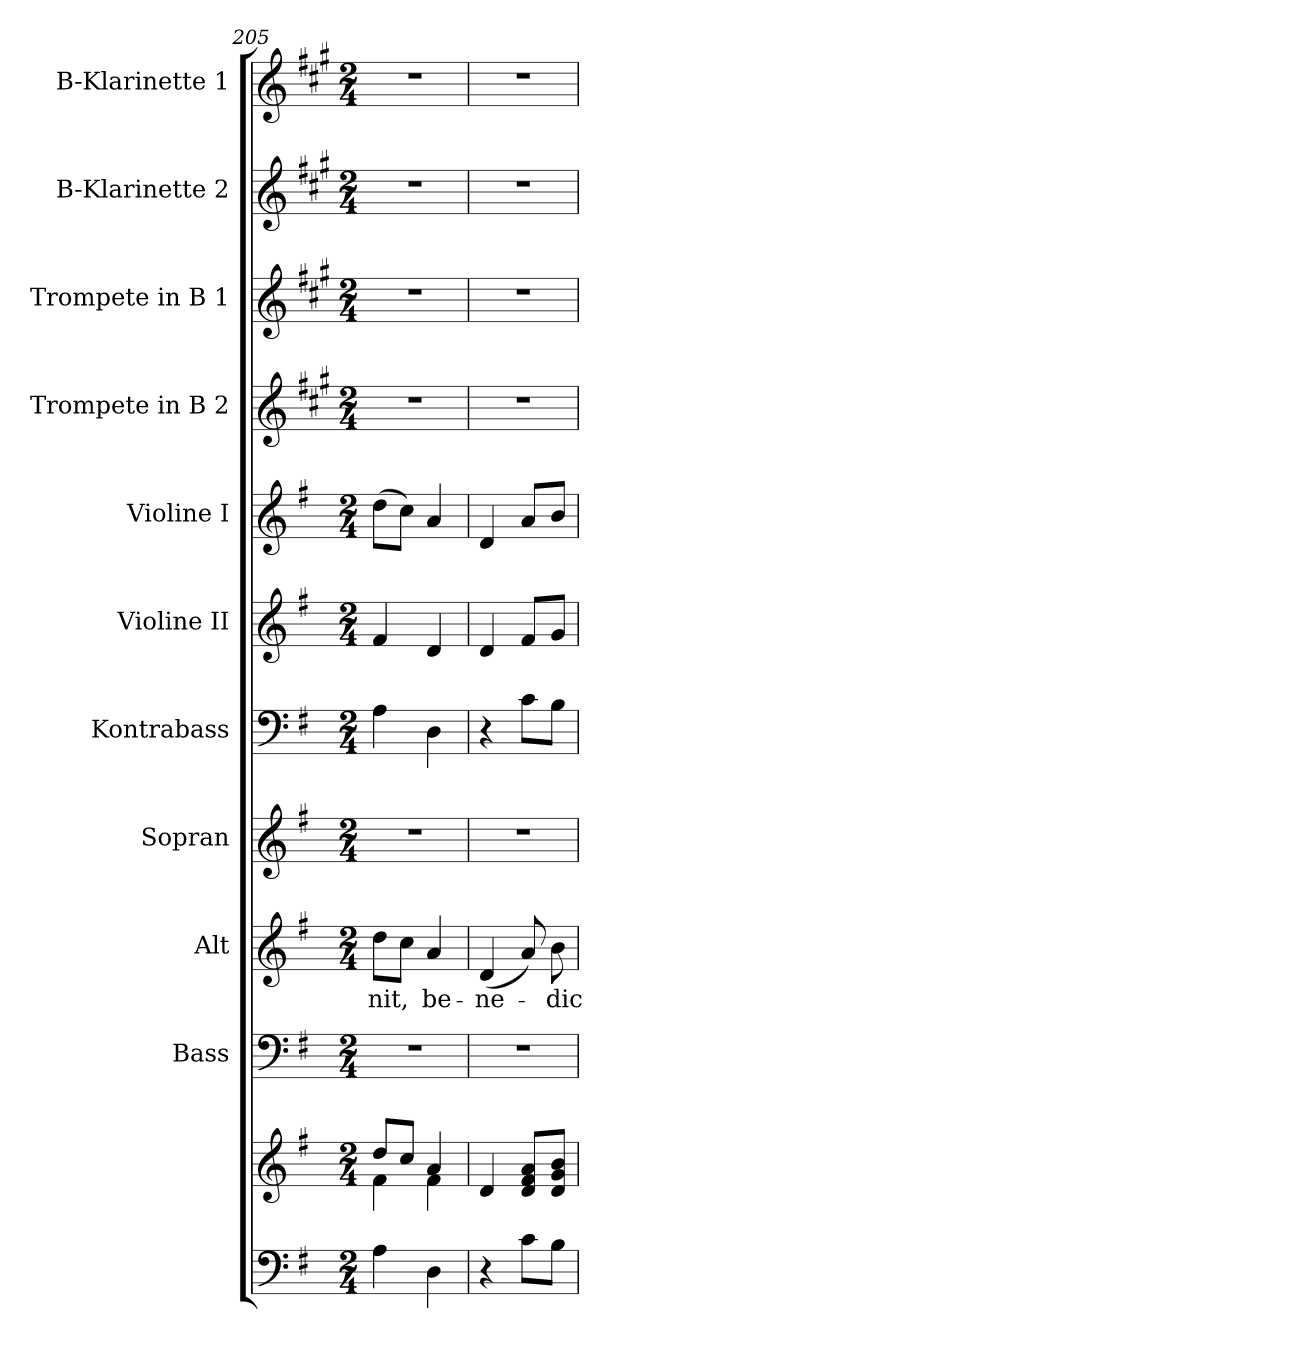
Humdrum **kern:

**kern	**kern	**kern	**kern	**text	**kern	**kern	**kern	**kern	**kern	**kern	**kern	**kern
*part11	*part11	*part10	*part9	*part9	*part8	*part7	*part6	*part5	*part4	*part3	*part2	*part1
*staff12	*staff11	*staff10	*staff9	*staff9	*staff8	*staff7	*staff6	*staff5	*staff4	*staff3	*staff2	*staff1
*	*	*I"Bass	*I"Alt	*	*I"Sopran	*I"Kontrabass	*I"Violine II	*I"Violine I	*I"Trompete in B 2	*I"Trompete in B 1	*I"B-Klarinette 2	*I"B-Klarinette 1
*	*	*I'B.	*I'A.	*	*I'S.	*I'Kb.	*I'Vl. II	*I'Vl. I	*I'Tr. 2	*I'Tr. 1	*I'B Kl. 2	*I'B Kl. 1
*clefF4	*clefG2	*clefF4	*clefG2	*	*clefG2	*clefF4	*clefG2	*clefG2	*clefG2	*clefG2	*clefG2	*clefG2
*	*	*	*	*	*	*ITrd7c12	*	*	*ITrd1c2	*ITrd1c2	*ITrd1c2	*ITrd1c2
*k[f#]	*k[f#]	*k[f#]	*k[f#]	*	*k[f#]	*k[f#]	*k[f#]	*k[f#]	*k[f#]	*k[f#]	*k[f#]	*k[f#]
*G:	*G:	*G:	*G:	*	*G:	*G:	*G:	*G:	*G:	*G:	*G:	*G:
*M2/4	*M2/4	*M2/4	*M2/4	*	*M2/4	*M2/4	*M2/4	*M2/4	*M2/4	*M2/4	*M2/4	*M2/4
=205	=205	=205	=205	=205	=205	=205	=205	=205	=205	=205	=205	=205
*	*^	*	*	*	*	*	*	*	*	*	*	*
!	!	!	!	!	!LO:LY:b	!	!	!	!	!	!	!	!
4A\	8dd/L	4f#\	2r	8dd\L	-nit,	2r	4AA\	4f#/	(>8dd\L	2r	2r	2r	2r
.	8cc/J	.	.	8cc\J	.	.	.	.	8cc\J)	.	.	.	.
!	!	!	!	!	!LO:LY:b	!	!	!	!	!	!	!	!
4D\	4a/	4f#\	.	4a/	be-	.	4DD\	4d/	4a/	.	.	.	.
=206	=206	=206	=206	=206	=206	=206	=206	=206	=206	=206	=206	=206	=206
!	!	!	!	!	!LO:LY:b	!	!	!	!	!	!	!	!
*	*v	*v	*	*	*	*	*	*	*	*	*	*	*
4r	4d/	2r	(<4d/	-ne-	2r	4r	4d/	4d/	2r	2r	2r	2r
8c\L	8d/ 8f#/ 8a/L	.	8a/)	.	.	8C\L	8f#/L	8a/L	.	.	.	.
!	!	!	!	!LO:LY:b	!	!	!	!	!	!	!	!
8B\J	8d/ 8g/ 8b/J	.	8b\	-dic-	.	8BB\J	8g/J	8b/J	.	.	.	.
=	=	=	=	=	=	=	=	=	=	=	=	=
*-	*-	*-	*-	*-	*-	*-	*-	*-	*-	*-	*-	*-
